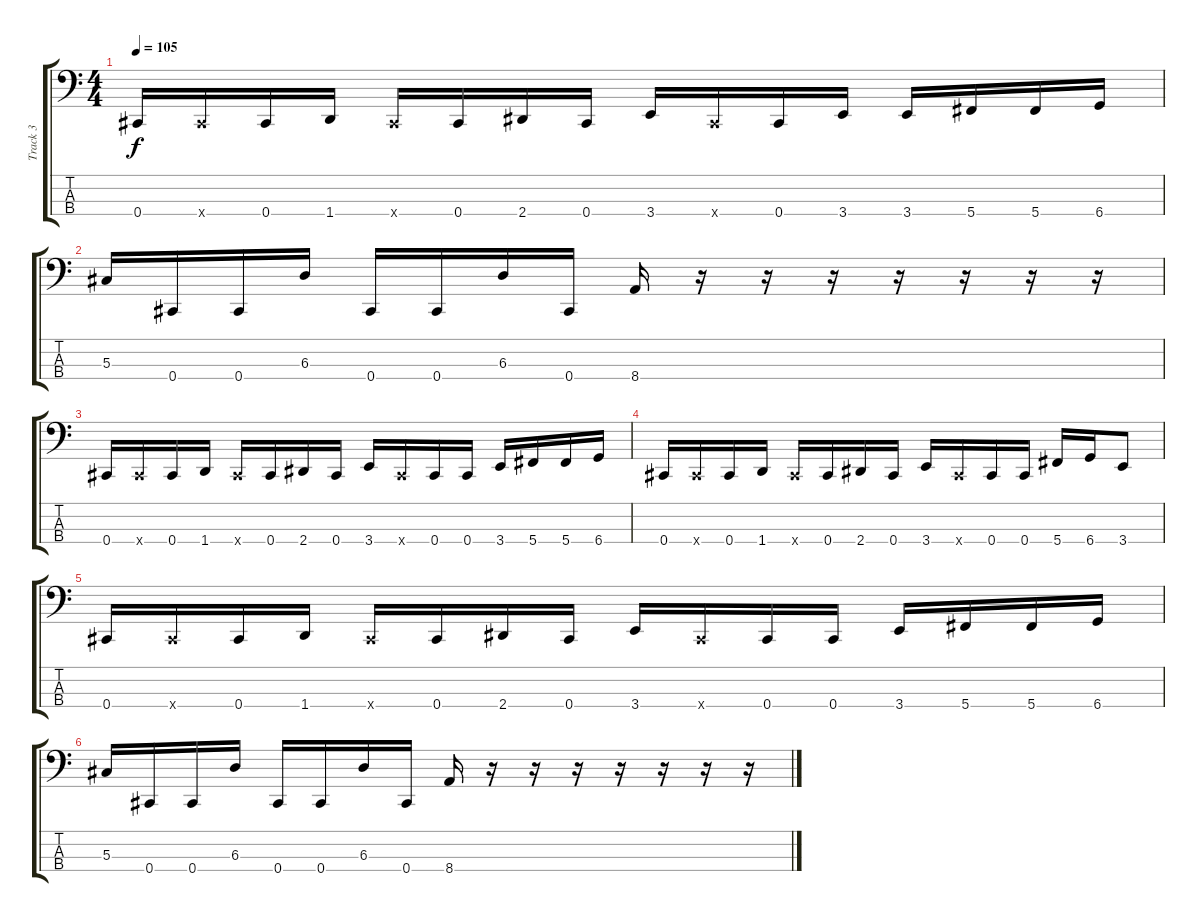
\track ("Track 3" "Track 3") {instrument slapbass1}
\staff {score tabs}
\tuning (Gb2 Db2 Ab1 Db1) {hide}
\ts (4 4)
\tempo 105
\clef f4
\ks c
0.4.16{dy f} 0.4{x}.16 0.4.16 1.4.16 0.4{x}.16 0.4.16 2.4.16 0.4.16 3.4.16 0.4{x}.16 0.4.16 3.4.16 3.4.16 5.4.16 5.4.16 6.4.16 |
5.3.16 0.4.16 0.4.16 6.3.16 0.4.16 0.4.16 6.3.16 0.4.16 8.4.16 r.16 r.16 r.16 r.16 r.16 r.16 r.16 |
0.4.16 0.4{x}.16 0.4.16 1.4.16 0.4{x}.16 0.4.16 2.4.16 0.4.16 3.4.16 0.4{x}.16 0.4.16 0.4.16 3.4.16 5.4.16 5.4.16 6.4.16 |
0.4.16 0.4{x}.16 0.4.16 1.4.16 0.4{x}.16 0.4.16 2.4.16 0.4.16 3.4.16 0.4{x}.16 0.4.16 0.4.16 5.4.16 6.4.16 3.4.8 |
0.4.16 0.4{x}.16 0.4.16 1.4.16 0.4{x}.16 0.4.16 2.4.16 0.4.16 3.4.16 0.4{x}.16 0.4.16 0.4.16 3.4.16 5.4.16 5.4.16 6.4.16 |
5.3.16 0.4.16 0.4.16 6.3.16 0.4.16 0.4.16 6.3.16 0.4.16 8.4.16 r.16 r.16 r.16 r.16 r.16 r.16 r.16
